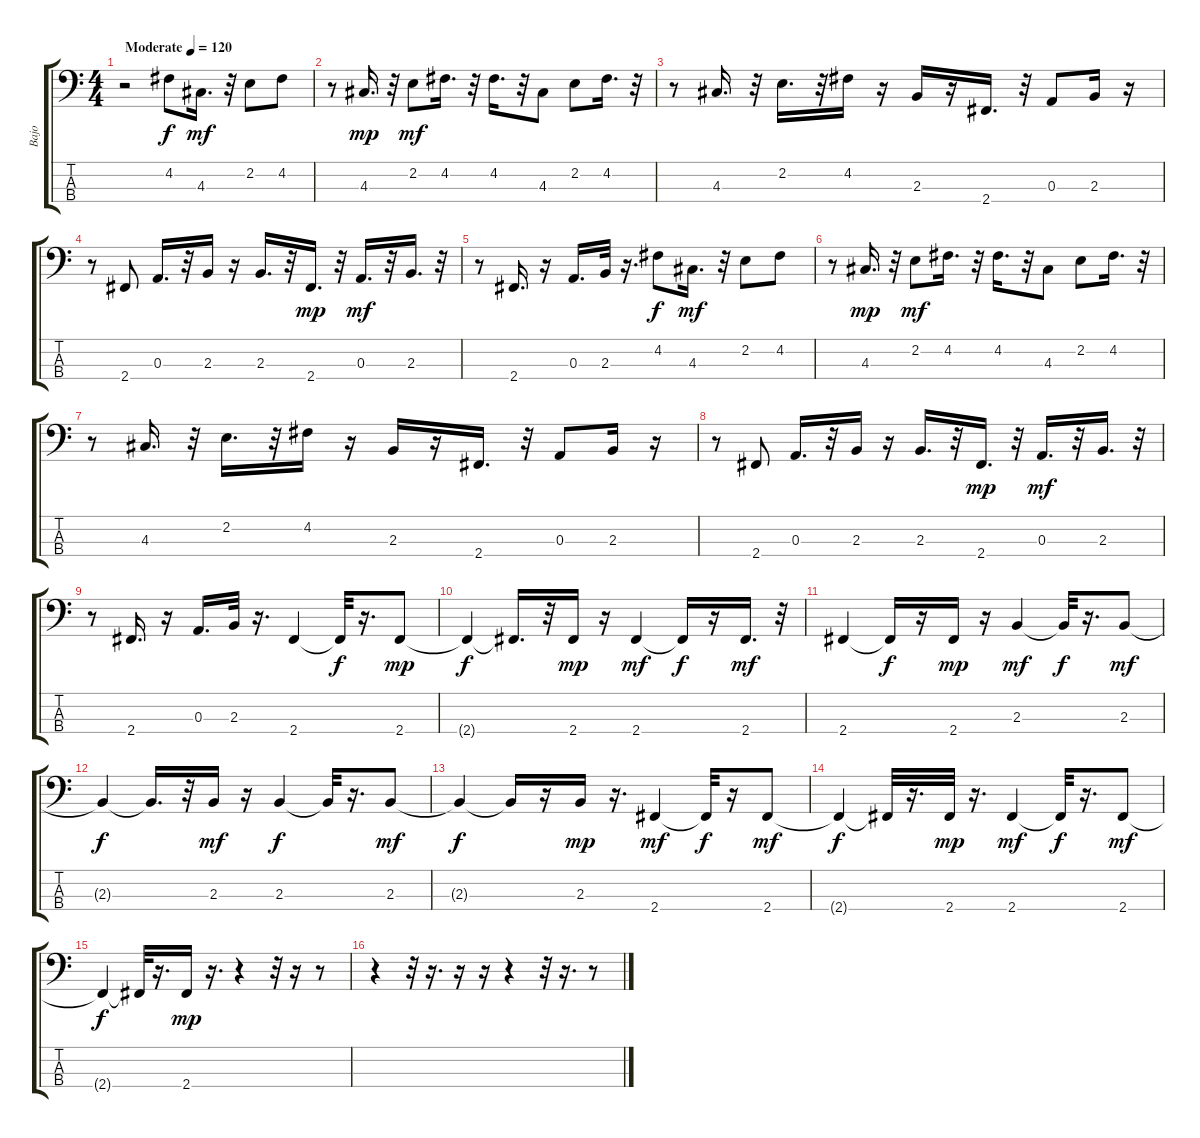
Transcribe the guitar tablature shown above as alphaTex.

\track ("Bajo" "Bajo") {instrument electricbassfinger}
\staff {score tabs}
\tuning (G2 D2 A1 E1) {hide}
\ts (4 4)
\tempo (120 "Moderate")
\clef f4
\ks c
r.2{dy f instrument electricbassfinger} 4.2.8 4.3.16{d dy mf} r.32 2.2.8 4.2.8 |
r.8 4.3.16{d dy mp} r.32 2.2.8{dy mf} 4.2.16{d} r.32 4.2.16{d} r.32 4.3.8 2.2.8 4.2.16{d} r.32 |
r.8 4.3.16{d} r.32 2.2.16{d} r.32 4.2.16 r.16 2.3.16 r.16 2.4.16{d} r.32 0.3.8 2.3.16 r.16 |
r.8 2.4.8 0.3.16{d} r.32 2.3.16 r.16 2.3.16{d} r.32 2.4.16{d dy mp} r.32 0.3.16{d dy mf} r.32 2.3.16{d} r.32 |
r.8 2.4.16{d} r.16 0.3.16{d} 2.3.32 r.16{d} 4.2.8{dy f} 4.3.16{d dy mf} r.32 2.2.8 4.2.8 |
r.8 4.3.16{d dy mp} r.32 2.2.8{dy mf} 4.2.16{d} r.32 4.2.16{d} r.32 4.3.8 2.2.8 4.2.16{d} r.32 |
r.8 4.3.16{d} r.32 2.2.16{d} r.32 4.2.16 r.16 2.3.16 r.16 2.4.16{d} r.32 0.3.8 2.3.16 r.16 |
r.8 2.4.8 0.3.16{d} r.32 2.3.16 r.16 2.3.16{d} r.32 2.4.16{d dy mp} r.32 0.3.16{d dy mf} r.32 2.3.16{d} r.32 |
r.8 2.4.16{d} r.16 0.3.16{d} 2.3.32 r.16{d} 2.4.4 2.4{t}.32{dy f} r.16{d} 2.4.8{dy mp} |
2.4{t}.4{dy f} 2.4{t}.16{d} r.32 2.4.16{dy mp} r.16 2.4.4{dy mf} 2.4{t}.16{dy f} r.16 2.4.16{d dy mf} r.32 |
2.4.4 2.4{t}.16{dy f} r.16 2.4.16{dy mp} r.16 2.3.4{dy mf} 2.3{t}.32{dy f} r.16{d} 2.3.8{dy mf} |
2.3{t}.4{dy f} 2.3{t}.16{d} r.32 2.3.16{dy mf} r.16 2.3.4{dy f} 2.3{t}.32 r.16{d} 2.3.8{dy mf} |
2.3{t}.4{dy f} 2.3{t}.16 r.16 2.3.16{dy mp} r.16{d} 2.4.4{dy mf} 2.4{t}.32{dy f} r.16 2.4.8{dy mf} |
2.4{t}.4{dy f} 2.4{t}.32 r.16{d} 2.4.32{dy mp} r.16{d} 2.4.4{dy mf} 2.4{t}.32{dy f} r.16{d} 2.4.8{dy mf} |
2.4{t}.4{dy f} 2.4{t}.32 r.16{d} 2.4.16{dy mp} r.16{d} r.4 r.32 r.16 r.8 |
r.4 r.32 r.16{d} r.16 r.16 r.4 r.32 r.16{d} r.8
